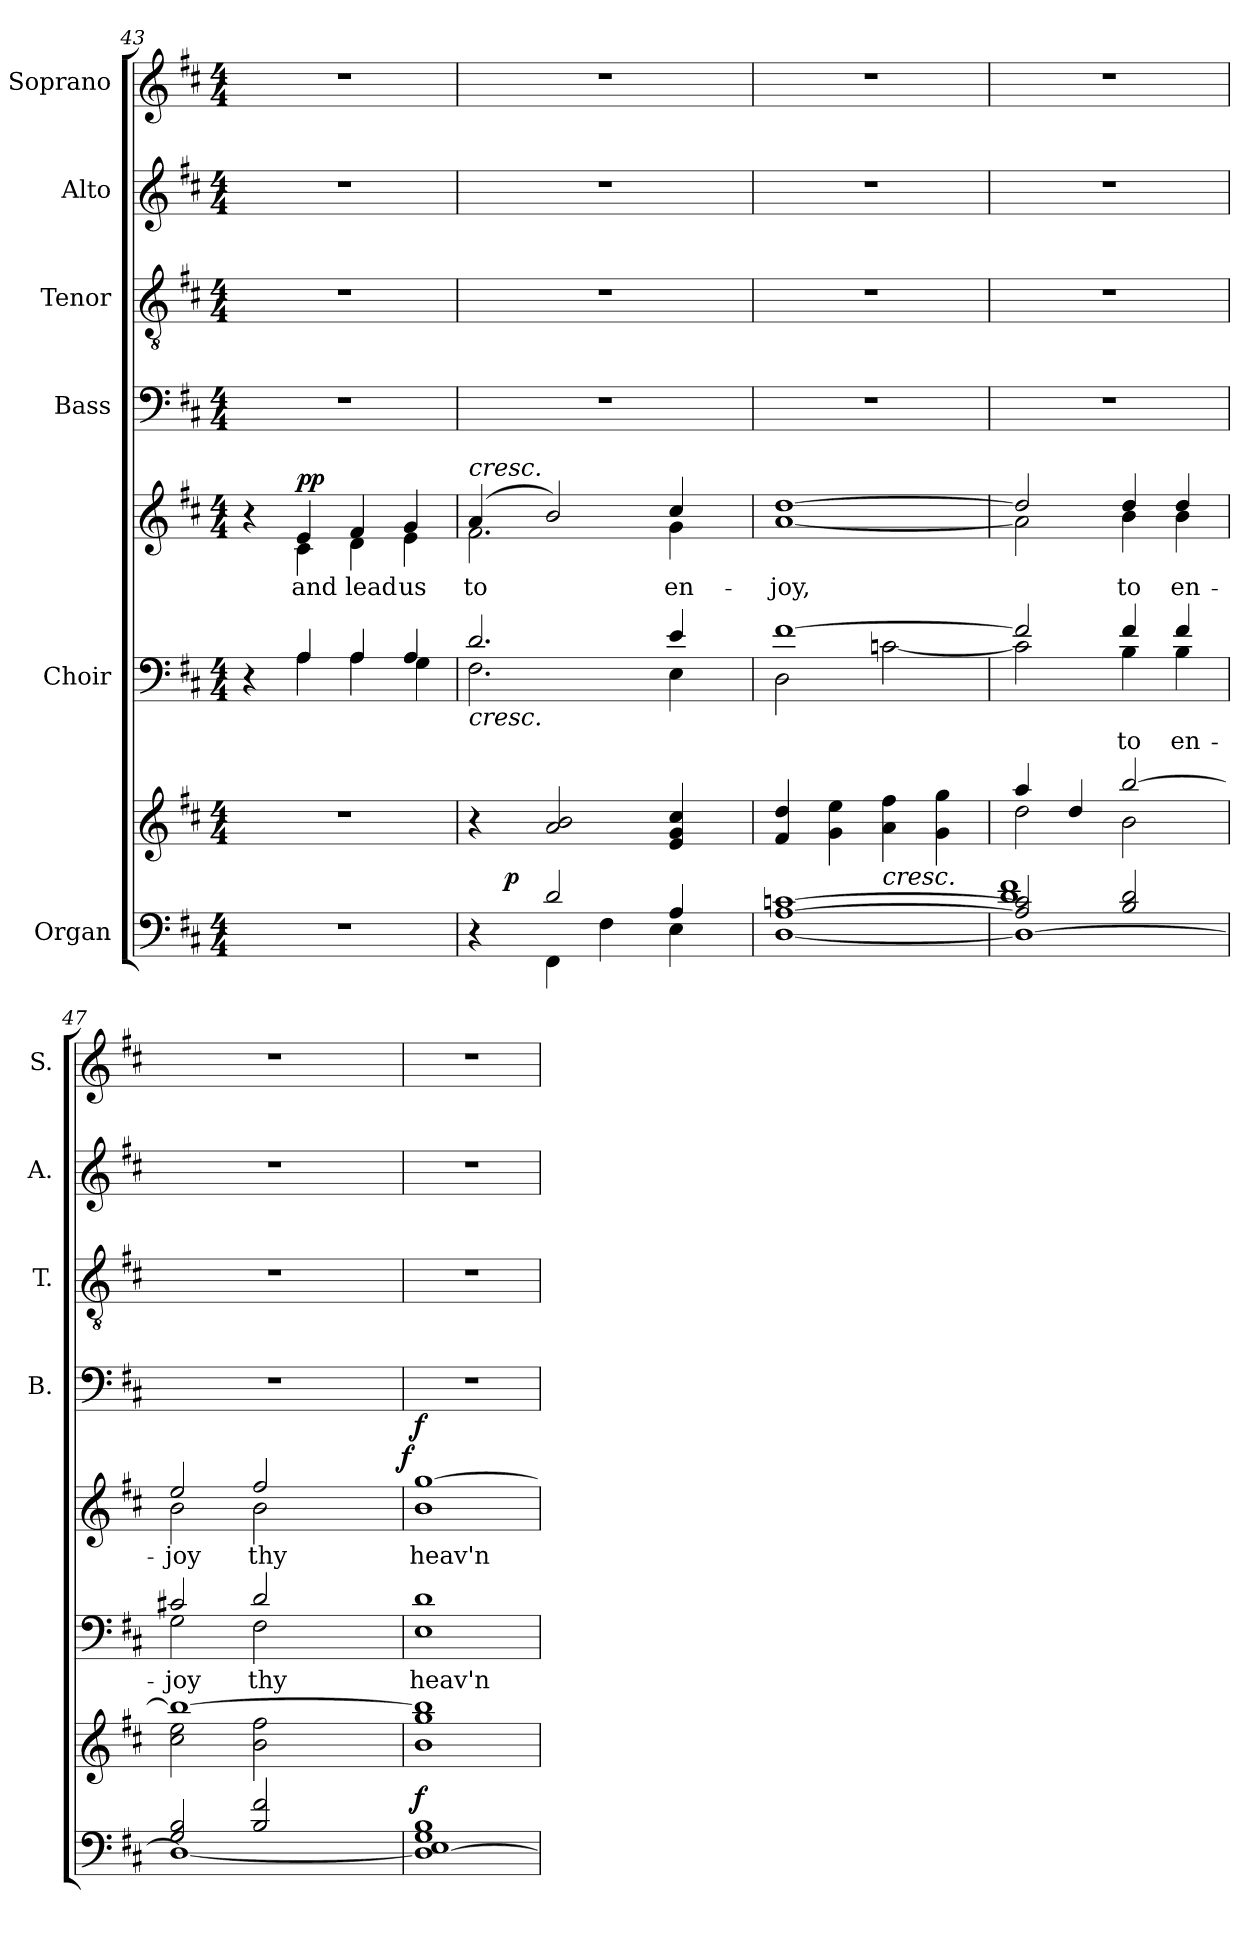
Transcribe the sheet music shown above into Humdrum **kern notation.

**kern	**kern	**dynam	**kern	**text	**kern	**text	**dynam	**kern	**kern	**kern	**kern
*part6	*part6	*part6	*part5	*part5	*part5	*part5	*part5	*part4	*part3	*part2	*part1
*staff8	*staff7	*staff7/8	*staff6	*staff6	*staff5	*staff5	*staff5/6	*staff4	*staff3	*staff2	*staff1
*I"Organ	*	*	*I"Choir	*	*	*	*	*I"Bass	*I"Tenor	*I"Alto	*I"Soprano
*	*	*	*	*	*	*	*	*I'B.	*I'T.	*I'A.	*I'S.
*clefF4	*clefG2	*	*clefF4	*	*clefG2	*	*	*clefF4	*clefGv2	*clefG2	*clefG2
*	*	*	*	*	*	*	*	*	*ITrd7c12	*	*
*k[f#c#]	*k[f#c#]	*	*k[f#c#]	*	*k[f#c#]	*	*	*k[f#c#]	*k[f#c#]	*k[f#c#]	*k[f#c#]
*D:	*D:	*	*D:	*	*D:	*	*	*D:	*D:	*D:	*D:
*M4/4	*M4/4	*	*M4/4	*	*M4/4	*	*	*M4/4	*M4/4	*M4/4	*M4/4
=43	=43	=43	=43	=43	=43	=43	=43	=43	=43	=43	=43
*	*	*	*^	*	*^	*	*	*	*	*	*
1r	1r	.	4r	4ryy	.	4r	4ryy	.	.	1r	1r	1r	1r
!	!	!	!	!	!	!	!	!LO:LY:b:color=#000000	!	!	!	!	!
.	.	.	4Ai/	4Ai\	.	4ei/	4c#i\	and	p p	.	.	.	.
!	!	!	!	!	!	!	!	!LO:LY:b:color=#000000	!	!	!	!	!
.	.	.	4Ai/	4Ai\	.	4f#i/	4di\	lead	.	.	.	.	.
!	!	!	!	!	!	!	!	!LO:LY:b:color=#000000	!	!	!	!	!
.	.	.	4Ai/	4Gi\	.	4gi/	4ei\	us	.	.	.	.	.
=44	=44	=44	=44	=44	=44	=44	=44	=44	=44	=44	=44	=44	=44
*^	*	*	*	*	*	*	*	*	*	*	*	*	*
!	!	!	!	!	!	!	!LO:TX:a:i:t=cresc.	!	!	!	!	!	!	!
!	!	!	!	!LO:TX:b:i:t=cresc.	!	!	!	!	!	!	!	!	!	!
!	!	!	!	!	!	!	!	!	!LO:LY:b:color=#000000	!	!	!	!	!
*	*	*^	*	*	*	*	*	*	*	*	*	*	*	*
4r	4ryy	4r	16ryy	.	2.di/	2.F#i\	.	(4ai/	2.f#i\	to	.	1r	1r	1r	1r
.	.	.	64.ryy	.	.	.	.	.	.	.	.	.	.	.	.
.	.	.	2ryy	p	.	.	.	.	.	.	.	.	.	.	.
2di/	4FF#i\	2ai/ 2bi	.	.	.	.	.	2bi/)	.	.	.	.	.	.	.
.	4F#i\	.	.	.	.	.	.	.	.	.	.	.	.	.	.
.	.	.	4ryy	.	.	.	.	.	.	.	.	.	.	.	.
!	!	!	!	!	!	!	!	!	!	!LO:LY:b:color=#000000	!	!	!	!	!
4Ai/	4Ei\	4ei/ 4gi 4cc#i	.	.	4ei/	4Ei\	.	4cc#i/	4gi\	en-	.	.	.	.	.
.	.	.	8ryy	.	.	.	.	.	.	.	.	.	.	.	.
.	.	.	32ryy	.	.	.	.	.	.	.	.	.	.	.	.
.	.	.	128ryy	.	.	.	.	.	.	.	.	.	.	.	.
*v	*v	*	*	*	*	*	*	*v	*v	*	*	*	*	*	*
*	*v	*v	*	*	*	*	*	*	*	*	*	*	*
=45	=45	=45	=45	=45	=45	=45	=45	=45	=45	=45	=45	=45
*^	*^	*	*	*	*	*^	*	*	*	*	*	*
!	!	!	!	!	!	!	!	!	!	!LO:LY:b:color=#000000	!	!	!	!	!
*v	*v	*	*	*	*	*	*	*v	*v	*	*	*	*	*	*
*	*v	*v	*	*	*	*	*	*	*	*	*	*	*
[1Di [1Ai [1cni	4f#i/ 4ddi	.	[1f#i	2Di\	.	[1ai [1ddi	-joy,	.	1r	1r	1r	1r
.	4gi\ 4eei	.	.	.	.	.	.	.	.	.	.	.
!	!LO:TX:b:i:t=cresc.	!	!	!	!	!	!	!	!	!	!	!
.	4ai\ 4ff#i	.	.	[2cni\	.	.	.	.	.	.	.	.
.	4gi\ 4ggi	.	.	.	.	.	.	.	.	.	.	.
!!LO:LB:g=z
=46	=46	=46	=46	=46	=46	=46	=46	=46	=46	=46	=46	=46
*^	*^	*	*	*	*	*^	*	*	*	*	*	*
*	*^	*	*	*	*	*	*	*	*	*	*	*	*	*	*
2Ai/] 2ci]	1di 1f#i	1Di_	4aai/	2ddi\	.	2f#i/]	2cni\]	.	2ddi/]	2ai\]	.	.	1r	1r	1r	1r
.	.	.	4ddi/	.	.	.	.	.	.	.	.	.	.	.	.	.
!	!	!	!	!	!	!	!	!LO:LY:a:color=#000000	!	!	!	!	!	!	!	!
!	!	!	!	!	!	!	!	!	!	!	!LO:LY:a:color=#000000	!	!	!	!	!
2Bi/ 2di	.	.	[2bbi/	2bi\	.	4f#i/	4Bi\	to	4ddi/	4bi\	to	.	.	.	.	.
!	!	!	!	!	!	!	!	!LO:LY:a:color=#000000	!	!	!	!	!	!	!	!
!	!	!	!	!	!	!	!	!	!	!	!LO:LY:a:color=#000000	!	!	!	!	!
.	.	.	.	.	.	4f#i/	4Bi\	en-	4ddi/	4bi\	en-	.	.	.	.	.
*	*v	*v	*	*	*	*v	*v	*	*	*	*	*	*	*	*	*
=47	=47	=47	=47	=47	=47	=47	=47	=47	=47	=47	=47	=47	=47	=47
*	*	*	*	*	*^	*	*	*	*	*	*	*	*	*
!	!	!	!	!	!	!	!LO:LY:a:color=#000000	!	!	!	!	!	!	!	!
!	!	!	!	!	!	!	!	!	!	!LO:LY:a:color=#000000	!	!	!	!	!
*	*	*	*	*	*	*^	*	*	*	*	*	*	*	*	*
2Gi/ 2Bi	1Di_	1bbi_	2cc#i\ 2eei	.	2c#Xi/	2Gi\	2ryy	-joy	2eei/	2bi\	-joy	.	1r	1r	1r	1r
!	!	!	!	!	!	!	!	!LO:LY:a:color=#000000	!	!	!	!	!	!	!	!
!	!	!	!	!	!	!	!	!	!	!	!LO:LY:a:color=#000000	!	!	!	!	!
2Bi/ 2f#i	.	.	2bi\ 2ff#i	.	2di/	2F#i\	4ryy	thy	2ff#i/	2bi\	thy	.	.	.	.	.
.	.	.	.	.	.	.	8ryy	.	.	.	.	.	.	.	.	.
.	.	.	.	.	.	.	16ryy	.	.	.	.	.	.	.	.	.
.	.	.	.	.	.	.	32ryy	.	.	.	.	.	.	.	.	.
.	.	.	.	.	.	.	64ryy	.	.	.	.	.	.	.	.	.
.	.	.	.	.	.	.	128...ryy	.	.	.	.	.	.	.	.	.
.	.	.	.	.	.	.	1024ryy	.	.	.	.	f	.	.	.	.
*	*	*v	*v	*	*	*	*	*	*	*	*	*	*	*	*	*
*	*	*	*	*v	*v	*v	*	*	*	*	*	*	*	*	*
*	*	*	*	*	*	*v	*v	*	*	*	*	*	*
=48	=48	=48	=48	=48	=48	=48	=48	=48	=48	=48	=48	=48
*	*	*^	*	*^	*	*^	*	*	*	*	*	*
*	*	*	*	*	*	*^	*	*	*	*	*	*	*	*	*
!	!	!	!	!	!	!	!	!LO:LY:a:color=#000000	!	!	!	!	!	!	!	!
*	*	*v	*v	*	*	*	*	*	*	*	*	*	*	*	*	*
*	*	*	*	*v	*v	*v	*	*	*	*	*	*	*	*	*
*	*	*	*	*	*	*v	*v	*	*	*	*	*	*
*	*	*^	*	*^	*	*^	*	*	*	*	*	*
*	*	*	*	*	*	*^	*	*	*	*	*	*	*	*	*
!	!	!	!	!	!	!	!	!	!	!	!LO:LY:a:color=#000000	!	!	!	!	!
*	*	*v	*v	*	*	*	*	*	*	*	*	*	*	*	*	*
*	*	*	*	*v	*v	*v	*	*	*	*	*	*	*	*	*
*	*	*	*	*	*	*v	*v	*	*	*	*	*	*
1Di_ 1Ei 1Gi 1Bi	1ryy	1bi 1ggi 1bbi]	f	1Ei 1di	heav'n-	1bi [1ggi	heav'n-	f	1r	1r	1r	1r
*v	*v	*	*	*	*	*	*	*	*	*	*	*
=	=	=	=	=	=	=	=	=	=	=	=
*-	*-	*-	*-	*-	*-	*-	*-	*-	*-	*-	*-
